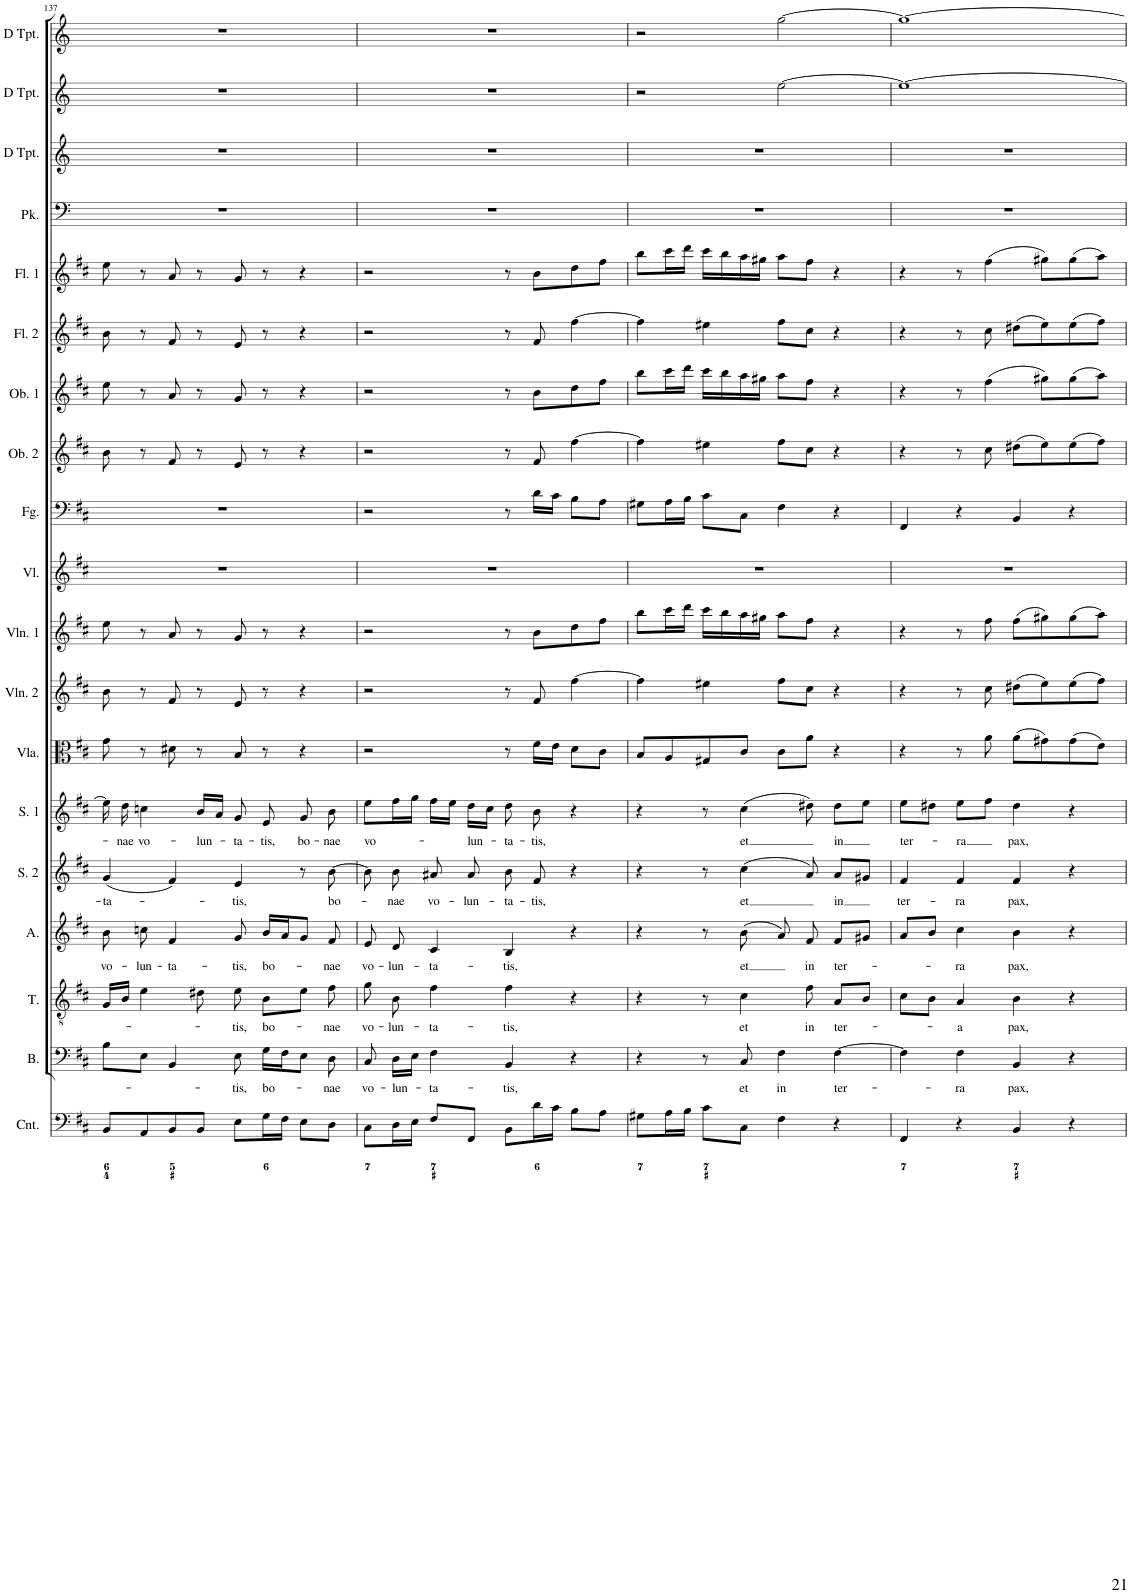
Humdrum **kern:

**kern	**kern	**text	**kern	**text	**kern	**text	**kern	**text	**kern	**text	**kern	**kern	**kern	**kern	**kern	**kern	**kern	**kern	**kern	**kern	**kern	**kern	**kern
*part19	*part18	*part18	*part17	*part17	*part16	*part16	*part15	*part15	*part14	*part14	*part13	*part12	*part11	*part10	*part9	*part8	*part7	*part6	*part5	*part4	*part3	*part2	*part1
*staff19	*staff18	*staff18	*staff17	*staff17	*staff16	*staff16	*staff15	*staff15	*staff14	*staff14	*staff13	*staff12	*staff11	*staff10	*staff9	*staff8	*staff7	*staff6	*staff5	*staff4	*staff3	*staff2	*staff1
*I"Continuo	*I"Basso	*	*I"Tenore	*	*I"Alto	*	*I"Soprano 2	*	*I"Soprano 1	*	*I"Viola	*I"Violino 2	*I"Violino 1	*I"Violino solo	*I"Fagotti	*I"Oboe d'amore 2	*I"Oboe d'amore 1	*I"Flauto traverso 2	*I"Flauto traverso 1	*I"Pauke	*I"D Trompete	*I"D Trompete	*I"D Trompete
*I'Cnt.	*I'B.	*	*I'T.	*	*I'A.	*	*I'S. 2	*	*I'S. 1	*	*I'Vla.	*I'Vln. 2	*I'Vln. 1	*I'Vl.	*I'Fg.	*I'Ob. 2	*I'Ob. 1	*I'Fl. 2	*I'Fl. 1	*I'Pk.	*I'D Tpt.	*I'D Tpt.	*I'D Tpt.
!!LO:PB:g=z
*clefF4	*clefF4	*	*clefGv2	*	*clefG2	*	*clefG2	*	*clefG2	*	*clefC3	*clefG2	*clefG2	*clefG2	*clefF4	*clefG2	*clefG2	*clefG2	*clefG2	*clefF4	*clefG2	*clefG2	*clefG2
*	*	*	*	*	*	*	*	*	*	*	*	*	*	*	*	*	*	*	*	*Trd-1c-2	*Trd-1c-2	*Trd-1c-2	*Trd-1c-2
*k[f#c#]	*k[f#c#]	*	*k[f#c#]	*	*k[f#c#]	*	*k[f#c#]	*	*k[f#c#]	*	*k[f#c#]	*k[f#c#]	*k[f#c#]	*k[f#c#]	*k[f#c#]	*k[f#c#]	*k[f#c#]	*k[f#c#]	*k[f#c#]	*k[]	*k[]	*k[]	*k[]
*M4/4	*M4/4	*	*M4/4	*	*M4/4	*	*M4/4	*	*M4/4	*	*M4/4	*M4/4	*M4/4	*M4/4	*M4/4	*M4/4	*M4/4	*M4/4	*M4/4	*M4/4	*M4/4	*M4/4	*M4/4
*met(c)	*met(c)	*	*met(c)	*	*met(c)	*	*met(c)	*	*met(c)	*	*met(c)	*met(c)	*met(c)	*met(c)	*met(c)	*met(c)	*met(c)	*met(c)	*met(c)	*met(c)	*met(c)	*met(c)	*met(c)
=137	=137	=137	=137	=137	=137	=137	=137	=137	=137	=137	=137	=137	=137	=137	=137	=137	=137	=137	=137	=137	=137	=137	=137
!	!	!	!	!	!	!LO:LY:b	!	!LO:LY:b	!	!	!	!	!	!	!	!	!	!	!	!	!	!	!
8BB/L	8B\L	.	16G/LL	.	8b\	vo-	(4g/	-ta-	16ee\]	.	8g\	8b\	8ee\	1r	1r	8b\	8ee\	8b\	8ee\	1r	1r	1r	1r
!	!	!	!	!	!	!	!	!	!	!LO:LY:b	!	!	!	!	!	!	!	!	!	!	!	!	!
.	.	.	16B/JJ	.	.	.	.	.	16dd\	-nae	.	.	.	.	.	.	.	.	.	.	.	.	.
!	!	!	!	!	!	!LO:LY:b	!	!	!	!LO:LY:b	!	!	!	!	!	!	!	!	!	!	!	!	!
8AA/	8E\J	.	4e\	.	8ccn\	-lun-	.	.	4ccn\	vo-	8r	8r	8r	.	.	8r	8r	8r	8r	.	.	.	.
!	!	!	!	!	!	!LO:LY:b	!	!	!	!	!	!	!	!	!	!	!	!	!	!	!	!	!
8BB/	4BB/	.	.	.	4f#/	-ta-	4f#/)	.	.	.	8d#X\	8f#/	8a/	.	.	8f#/	8a/	8f#/	8a/	.	.	.	.
!	!	!	!	!	!	!	!	!	!	!LO:LY:b	!	!	!	!	!	!	!	!	!	!	!	!	!
8BB/J	.	.	8d#X\	.	.	.	.	.	16b/LL	-lun-	8r	8r	8r	.	.	8r	8r	8r	8r	.	.	.	.
.	.	.	.	.	.	.	.	.	16a/JJ	.	.	.	.	.	.	.	.	.	.	.	.	.	.
!	!	!LO:LY:b	!	!LO:LY:b	!	!LO:LY:b	!	!LO:LY:b	!	!LO:LY:b	!	!	!	!	!	!	!	!	!	!	!	!	!
8E\L	8E\	-tis,	8e\	-tis,	8g/	-tis,	4e/	-tis,	8g/	-ta-	8B/	8e/	8g/	.	.	8e/	8g/	8e/	8g/	.	.	.	.
!	!	!LO:LY:b	!	!LO:LY:b	!	!LO:LY:b	!	!	!	!LO:LY:b	!	!	!	!	!	!	!	!	!	!	!	!	!
16G\L	16G\LL	bo-	8B\L	bo-	16b/LL	bo-	.	.	8e/	-tis,	8r	8r	8r	.	.	8r	8r	8r	8r	.	.	.	.
16F#\JJ	16F#\J	.	.	.	16a/J	.	.	.	.	.	.	.	.	.	.	.	.	.	.	.	.	.	.
!	!	!	!	!	!	!	!	!	!	!LO:LY:b	!	!	!	!	!	!	!	!	!	!	!	!	!
8E\L	8E\J	.	8e\J	.	8g/J	.	8r	.	8g/	bo-	4r	4r	4r	.	.	4r	4r	4r	4r	.	.	.	.
!	!	!LO:LY:b	!	!LO:LY:b	!	!LO:LY:b	!	!LO:LY:b	!	!LO:LY:b	!	!	!	!	!	!	!	!	!	!	!	!	!
8D\J	8D\	-nae	8f#\	-nae	8f#/	-nae	[8b\	bo-	8b\	nae	.	.	.	.	.	.	.	.	.	.	.	.	.
=138	=138	=138	=138	=138	=138	=138	=138	=138	=138	=138	=138	=138	=138	=138	=138	=138	=138	=138	=138	=138	=138	=138	=138
!	!	!LO:LY:b	!	!LO:LY:b	!	!LO:LY:b	!	!	!	!LO:LY:b	!	!	!	!	!	!	!	!	!	!	!	!	!
8C#\L	8C#/	vo-	8g\	vo-	8e/	vo-	8b\]	.	8ee\L	vo-	2r	2r	2r	1r	2r	2r	2r	2r	2r	1r	1r	1r	1r
!	!	!LO:LY:b	!	!LO:LY:b	!	!LO:LY:b	!	!LO:LY:b	!	!	!	!	!	!	!	!	!	!	!	!	!	!	!
16D\L	16D\LL	-lun-	8B\	-lun-	8d/	-lun-	8b\	-nae	16ff#\L	.	.	.	.	.	.	.	.	.	.	.	.	.	.
16E\JJ	16E\JJ	.	.	.	.	.	.	.	16gg\JJ	.	.	.	.	.	.	.	.	.	.	.	.	.	.
!	!	!LO:LY:b	!	!LO:LY:b	!	!LO:LY:b	!	!LO:LY:b	!	!	!	!	!	!	!	!	!	!	!	!	!	!	!
8F#/L	4F#\	-ta-	4f#\	-ta-	4c#/	-ta-	8a#X/	vo-	16ff#\LL	.	.	.	.	.	.	.	.	.	.	.	.	.	.
.	.	.	.	.	.	.	.	.	16ee\JJ	.	.	.	.	.	.	.	.	.	.	.	.	.	.
!	!	!	!	!	!	!	!	!LO:LY:b	!	!LO:LY:b	!	!	!	!	!	!	!	!	!	!	!	!	!
8FF#/J	.	.	.	.	.	.	8a#/	-lun-	16dd\LL	-lun-	.	.	.	.	.	.	.	.	.	.	.	.	.
.	.	.	.	.	.	.	.	.	16cc#\JJ	.	.	.	.	.	.	.	.	.	.	.	.	.	.
!	!	!LO:LY:b	!	!LO:LY:b	!	!LO:LY:b	!	!LO:LY:b	!	!LO:LY:b	!	!	!	!	!	!	!	!	!	!	!	!	!
8BB\L	4BB/	-tis,	4f#\	-tis,	4B/	-tis,	8b\	-ta-	8dd\	-ta-	8r	8r	8r	.	8r	8r	8r	8r	8r	.	.	.	.
!	!	!	!	!	!	!	!	!LO:LY:b	!	!LO:LY:b	!	!	!	!	!	!	!	!	!	!	!	!	!
16d\L	.	.	.	.	.	.	8f#/	-tis,	8b\	-tis,	16f#\LL	8f#/	8b\L	.	16d\LL	8f#/	8b\L	8f#/	8b\L	.	.	.	.
16c#\JJ	.	.	.	.	.	.	.	.	.	.	16e\JJ	.	.	.	16c#\JJ	.	.	.	.	.	.	.	.
8B\L	4r	.	4r	.	4r	.	4r	.	4r	.	8d\L	[4ff#\	8dd\	.	8B\L	[4ff#\	8dd\	[4ff#\	8dd\	.	.	.	.
8A\J	.	.	.	.	.	.	.	.	.	.	8c#\J	.	8ff#\J	.	8A\J	.	8ff#\J	.	8ff#\J	.	.	.	.
=139	=139	=139	=139	=139	=139	=139	=139	=139	=139	=139	=139	=139	=139	=139	=139	=139	=139	=139	=139	=139	=139	=139	=139
8G#X\L	4r	.	4r	.	4r	.	4r	.	4r	.	8B/L	4ff#\]	8bb\L	1r	8G#X\L	4ff#\]	8bb\L	4ff#\]	8bb\L	1r	1r	2r	2r
16A\L	.	.	.	.	.	.	.	.	.	.	8A/	.	16ccc#\L	.	16A\L	.	16ccc#\L	.	16ccc#\L	.	.	.	.
16B\JJ	.	.	.	.	.	.	.	.	.	.	.	.	16ddd\JJ	.	16B\JJ	.	16ddd\JJ	.	16ddd\JJ	.	.	.	.
8c#\L	8r	.	8r	.	8r	.	8r	.	8r	.	8G#X/	4ee#X\	16ccc#\LL	.	8c#\L	4ee#X\	16ccc#\LL	4ee#X\	16ccc#\LL	.	.	.	.
.	.	.	.	.	.	.	.	.	.	.	.	.	16bb\	.	.	.	16bb\	.	16bb\	.	.	.	.
!	!	!LO:LY:b	!	!LO:LY:b	!	!LO:LY:b	!	!LO:LY:b	!	!LO:LY:b	!	!	!	!	!	!	!	!	!	!	!	!	!
8C#\J	8C#/	et	4c#\	et	(8b\	et	(4cc#\	et	(4cc#\	et	8c#/J	.	16aa\	.	8C#\J	.	16aa\	.	16aa\	.	.	.	.
.	.	.	.	.	.	.	.	.	.	.	.	.	16gg#X\JJ	.	.	.	16gg#X\JJ	.	16gg#X\JJ	.	.	.	.
!	!	!LO:LY:b	!	!	!	!	!	!	!	!	!	!	!	!	!	!	!	!	!	!	!	!	!
4F#\	4F#\	in	.	.	8a/)	.	.	.	.	.	8c#\L	8ff#\L	8aa\L	.	4F#\	8ff#\L	8aa\L	8ff#\L	8aa\L	.	.	[2ee\	[2gg\
!	!	!	!	!LO:LY:b	!	!LO:LY:b	!	!	!	!	!	!	!	!	!	!	!	!	!	!	!	!	!
.	.	.	8f#\	in	8f#/	in	8a/)	.	8dd#X\)	.	8a\J	8cc#\J	8ff#\J	.	.	8cc#\J	8ff#\J	8cc#\J	8ff#\J	.	.	.	.
!	!	!LO:LY:b	!	!LO:LY:b	!	!LO:LY:b	!	!LO:LY:b	!	!LO:LY:b	!	!	!	!	!	!	!	!	!	!	!	!	!
4r	[4F#\	ter-	8A/L	ter-	8f#/L	ter-	8a/L	in	8dd#\L	in	4r	4r	4r	.	4r	4r	4r	4r	4r	.	.	.	.
.	.	.	8B/J	.	8g#X/J	.	8g#X/J	.	8ee\J	.	.	.	.	.	.	.	.	.	.	.	.	.	.
=140	=140	=140	=140	=140	=140	=140	=140	=140	=140	=140	=140	=140	=140	=140	=140	=140	=140	=140	=140	=140	=140	=140	=140
!	!	!	!	!	!	!	!	!LO:LY:b	!	!LO:LY:b	!	!	!	!	!	!	!	!	!	!	!	!	!
4FF#/	4F#\]	.	8c#\L	.	8a/L	.	4f#/	ter-	8ee\L	ter-	4r	4r	4r	1r	4FF#/	4r	4r	4r	4r	1r	1r	1ee_	1gg_
.	.	.	8B\J	.	8b/J	.	.	.	8dd#X\J	.	.	.	.	.	.	.	.	.	.	.	.	.	.
!	!	!LO:LY:b	!	!LO:LY:b	!	!LO:LY:b	!	!LO:LY:b	!	!LO:LY:b	!	!	!	!	!	!	!	!	!	!	!	!	!
4r	4F#\	-ra	4A/	-a	4cc#\	-ra	4f#/	-ra	8ee\L	-ra	8r	8r	8r	.	4r	8r	8r	8r	8r	.	.	.	.
.	.	.	.	.	.	.	.	.	8ff#\J	.	8a\	8cc#\	8ff#\	.	.	8cc#\	(4ff#\	8cc#\	(4ff#\	.	.	.	.
!	!	!LO:LY:b	!	!LO:LY:b	!	!LO:LY:b	!	!LO:LY:b	!	!LO:LY:b	!	!	!	!	!	!	!	!	!	!	!	!	!
4BB/	4BB/	pax,	4B\	pax,	4b\	pax,	4f#/	pax,	4dd#\	pax,	(8a\L	(8dd#X\L	(8ff#\L	.	4BB/	(8dd#X\L	.	(8dd#X\L	.	.	.	.	.
.	.	.	.	.	.	.	.	.	.	.	8g#X\)	8ee\)	8gg#X\)	.	.	8ee\)	8gg#X\L)	8ee\)	8gg#X\L)	.	.	.	.
4r	4r	.	4r	.	4r	.	4r	.	4r	.	(8g#\	(8ee\	(8gg#\	.	4r	(8ee\	(8gg#\	(8ee\	(8gg#\	.	.	.	.
.	.	.	.	.	.	.	.	.	.	.	8e\J)	8ff#\J)	8aa\J)	.	.	8ff#\J)	8aa\J)	8ff#\J)	8aa\J)	.	.	.	.
=	=	=	=	=	=	=	=	=	=	=	=	=	=	=	=	=	=	=	=	=	=	=	=
*-	*-	*-	*-	*-	*-	*-	*-	*-	*-	*-	*-	*-	*-	*-	*-	*-	*-	*-	*-	*-	*-	*-	*-
